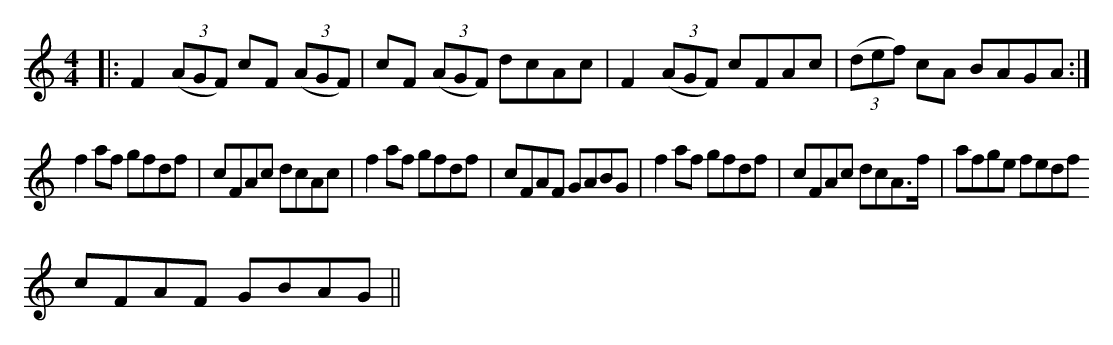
X:1
M:4/4
K:C
|:F2((3AGF) cF ((3AGF)|cF ((3AGF) dcAc|F2 ((3AGF) cFAc|((3def) cA BAGA:|
f2af gfdf|cFAc dcAc|f2af gfdf|cFAF GABG|f2af gfdf|cFAc dcA>f|afge fedf
cFAF GBAG||
